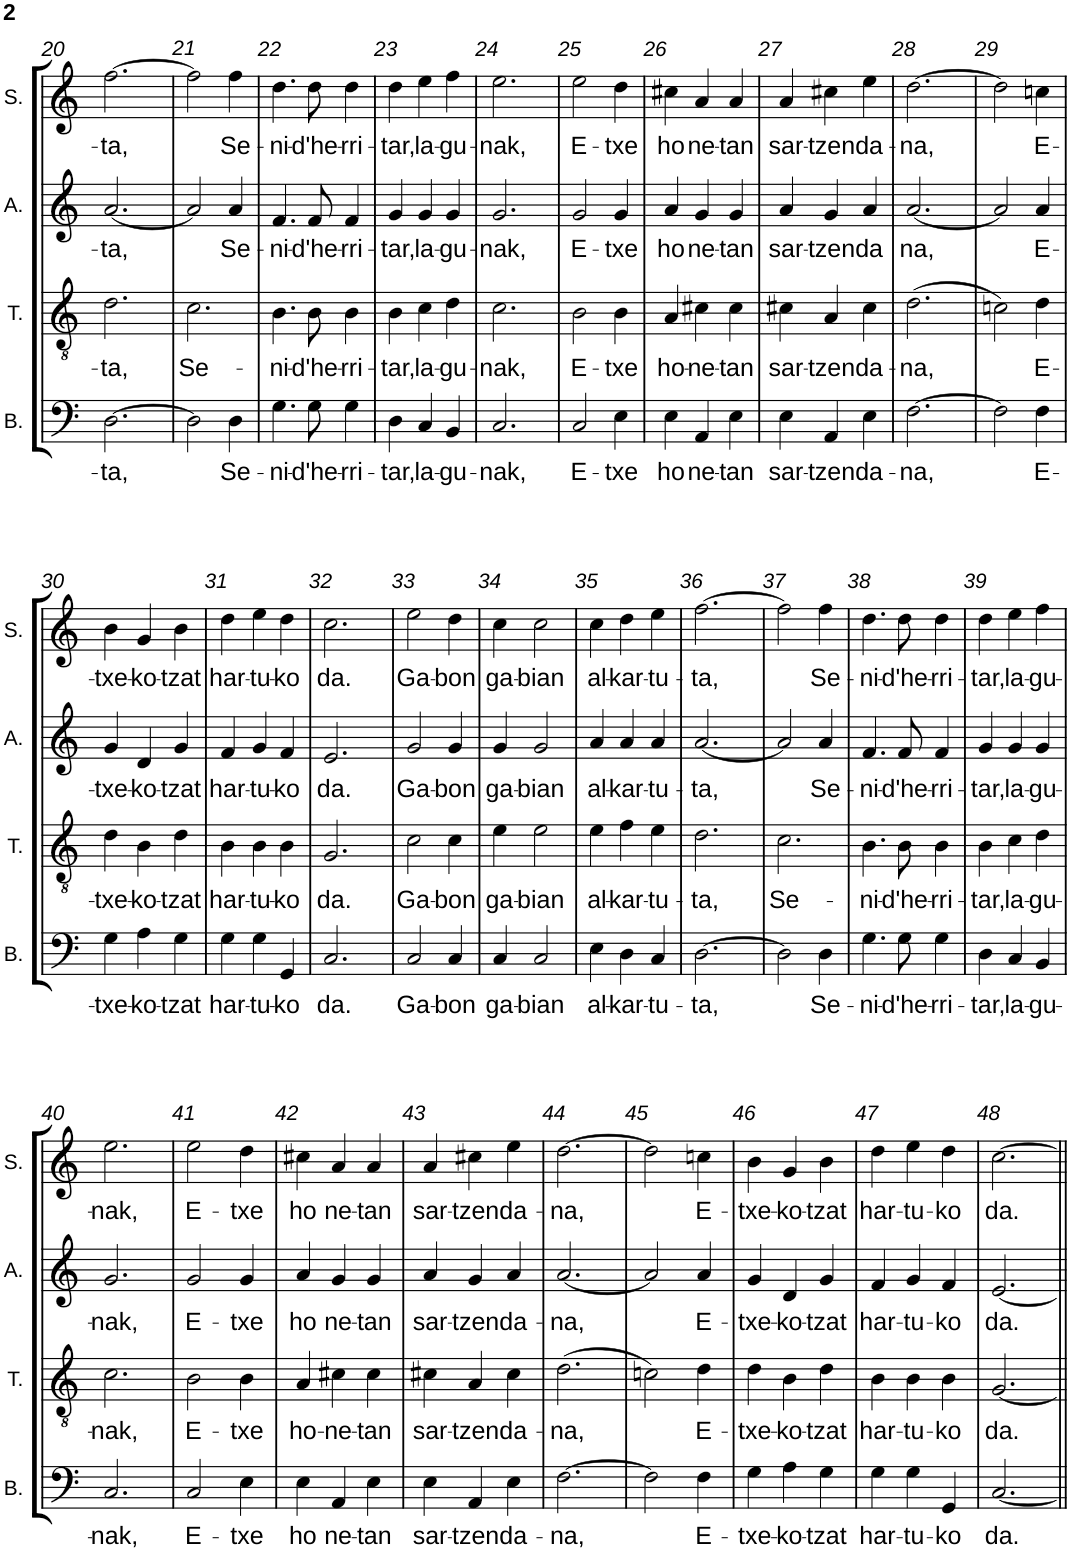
**kern	**text	**kern	**text	**kern	**text	**kern	**text
*part4	*part4	*part3	*part3	*part2	*part2	*part1	*part1
*staff4	*staff4	*staff3	*staff3	*staff2	*staff2	*staff1	*staff1
*I"Basse	*	*I"Ténor	*	*I"Alto	*	*I"Soprano	*
*I'B.	*	*I'T.	*	*I'A.	*	*I'S.	*
!!LO:PB:g=z
*clefF4	*	*clefGv2	*	*clefG2	*	*clefG2	*
*k[]	*	*k[]	*	*k[]	*	*k[]	*
*M3/4	*	*M3/4	*	*M3/4	*	*M3/4	*
=20	=20	=20	=20	=20	=20	=20	=20
!	!LO:LY:b	!	!LO:LY:b	!	!LO:LY:b	!	!LO:LY:b
[2.D\	-ta,	2.d\	-ta,	[2.a/	-ta,	[2.ff\	-ta,
=21	=21	=21	=21	=21	=21	=21	=21
!	!	!	!LO:LY:b	!	!	!	!
2D\]	.	2.c\	Se-	2a/]	.	2ff\]	.
!	!LO:LY:b	!	!	!	!LO:LY:b	!	!LO:LY:b
4D\	Se-	.	.	4a/	Se-	4ff\	Se-
=22	=22	=22	=22	=22	=22	=22	=22
!	!LO:LY:b	!	!LO:LY:b	!	!LO:LY:b	!	!LO:LY:b
4.G\	-ni-	4.B\	-ni-	4.f/	-ni-	4.dd\	-ni-
!	!LO:LY:b	!	!LO:LY:b	!	!LO:LY:b	!	!LO:LY:b
8G\	-d'he-	8B\	-d'he-	8f/	-d'he-	8dd\	-d'he-
!	!LO:LY:b	!	!LO:LY:b	!	!LO:LY:b	!	!LO:LY:b
4G\	-rri-	4B\	-rri-	4f/	-rri-	4dd\	-rri-
=23	=23	=23	=23	=23	=23	=23	=23
!	!LO:LY:b	!	!LO:LY:b	!	!LO:LY:b	!	!LO:LY:b
4D\	-tar,	4B\	-tar,	4g/	-tar,	4dd\	-tar,
!	!LO:LY:b	!	!LO:LY:b	!	!LO:LY:b	!	!LO:LY:b
4C/	la-	4c\	la-	4g/	la-	4ee\	la-
!	!LO:LY:b	!	!LO:LY:b	!	!LO:LY:b	!	!LO:LY:b
4BB/	-gu-	4d\	-gu-	4g/	-gu-	4ff\	-gu-
=24	=24	=24	=24	=24	=24	=24	=24
!	!LO:LY:b	!	!LO:LY:b	!	!LO:LY:b	!	!LO:LY:b
2.C/	-nak,	2.c\	-nak,	2.g/	-nak,	2.ee\	-nak,
=25	=25	=25	=25	=25	=25	=25	=25
!	!LO:LY:b	!	!LO:LY:b	!	!LO:LY:b	!	!LO:LY:b
2C/	E-	2B\	E-	2g/	E-	2ee\	E-
!	!LO:LY:b	!	!LO:LY:b	!	!LO:LY:b	!	!LO:LY:b
4E\	-txe	4B\	-txe	4g/	-txe	4dd\	-txe
=26	=26	=26	=26	=26	=26	=26	=26
!	!LO:LY:b	!	!LO:LY:b	!	!LO:LY:b	!	!LO:LY:b
4E\	ho	4A/	ho-	4a/	ho	4cc#X\	ho
!	!LO:LY:b	!	!LO:LY:b	!	!LO:LY:b	!	!LO:LY:b
4AA/	-ne-	4c#X\	-ne-	4g/	-ne-	4a/	-ne-
!	!LO:LY:b	!	!LO:LY:b	!	!LO:LY:b	!	!LO:LY:b
4E\	-tan	4c#\	-tan	4g/	-tan	4a/	-tan
=27	=27	=27	=27	=27	=27	=27	=27
!	!LO:LY:b	!	!LO:LY:b	!	!LO:LY:b	!	!LO:LY:b
4E\	sar-	4c#X\	sar-	4a/	sar-	4a/	sar-
!	!LO:LY:b	!	!LO:LY:b	!	!LO:LY:b	!	!LO:LY:b
4AA/	-tzen	4A/	-tzen	4g/	-tzen	4cc#X\	-tzen
!	!LO:LY:b	!	!LO:LY:b	!	!LO:LY:b	!	!LO:LY:b
4E\	da-	4c#\	da-	4a/	da	4ee\	da-
=28	=28	=28	=28	=28	=28	=28	=28
!	!LO:LY:b	!	!LO:LY:b	!	!LO:LY:b	!	!LO:LY:b
[2.F\	-na,	(2.d\	-na,	[2.a/	-na,	[2.dd\	-na,
=29	=29	=29	=29	=29	=29	=29	=29
2F\]	.	2cn\)	.	2a/]	.	2dd\]	.
!	!LO:LY:b	!	!LO:LY:b	!	!LO:LY:b	!	!LO:LY:b
4F\	E-	4d\	E-	4a/	E-	4ccn\	E-
!!LO:LB:g=z
=30	=30	=30	=30	=30	=30	=30	=30
!	!LO:LY:b	!	!LO:LY:b	!	!LO:LY:b	!	!LO:LY:b
4G\	-txe-	4d\	-txe-	4g/	-txe-	4b\	-txe-
!	!LO:LY:b	!	!LO:LY:b	!	!LO:LY:b	!	!LO:LY:b
4A\	-ko-	4B\	-ko-	4d/	-ko-	4g/	-ko-
!	!LO:LY:b	!	!LO:LY:b	!	!LO:LY:b	!	!LO:LY:b
4G\	-tzat	4d\	-tzat	4g/	-tzat	4b\	-tzat
=31	=31	=31	=31	=31	=31	=31	=31
!	!LO:LY:b	!	!LO:LY:b	!	!LO:LY:b	!	!LO:LY:b
4G\	har-	4B\	har-	4f/	har-	4dd\	har-
!	!LO:LY:b	!	!LO:LY:b	!	!LO:LY:b	!	!LO:LY:b
4G\	-tu-	4B\	-tu-	4g/	-tu-	4ee\	-tu-
!	!LO:LY:b	!	!LO:LY:b	!	!LO:LY:b	!	!LO:LY:b
4GG/	-ko	4B\	-ko	4f/	-ko	4dd\	-ko
=32	=32	=32	=32	=32	=32	=32	=32
!	!LO:LY:b	!	!LO:LY:b	!	!LO:LY:b	!	!LO:LY:b
2.C/	da.	2.G/	da.	2.e/	da.	2.cc\	da.
=33	=33	=33	=33	=33	=33	=33	=33
!	!LO:LY:b	!	!LO:LY:b	!	!LO:LY:b	!	!LO:LY:b
2C/	Ga-	2c\	Ga-	2g/	Ga-	2ee\	Ga-
!	!LO:LY:b	!	!LO:LY:b	!	!LO:LY:b	!	!LO:LY:b
4C/	-bon	4c\	-bon	4g/	-bon	4dd\	-bon
=34	=34	=34	=34	=34	=34	=34	=34
!	!LO:LY:b	!	!LO:LY:b	!	!LO:LY:b	!	!LO:LY:b
4C/	ga-	4e\	ga-	4g/	ga-	4cc\	ga-
!	!LO:LY:b	!	!LO:LY:b	!	!LO:LY:b	!	!LO:LY:b
2C/	-bian	2e\	-bian	2g/	-bian	2cc\	-bian
=35	=35	=35	=35	=35	=35	=35	=35
!	!LO:LY:b	!	!LO:LY:b	!	!LO:LY:b	!	!LO:LY:b
4E\	al-	4e\	al-	4a/	al-	4cc\	al-
!	!LO:LY:b	!	!LO:LY:b	!	!LO:LY:b	!	!LO:LY:b
4D\	-kar-	4f\	-kar-	4a/	-kar-	4dd\	-kar-
!	!LO:LY:b	!	!LO:LY:b	!	!LO:LY:b	!	!LO:LY:b
4C/	-tu-	4e\	-tu-	4a/	-tu-	4ee\	-tu-
=36	=36	=36	=36	=36	=36	=36	=36
!	!LO:LY:b	!	!LO:LY:b	!	!LO:LY:b	!	!LO:LY:b
[2.D\	-ta,	2.d\	-ta,	[2.a/	-ta,	[2.ff\	-ta,
=37	=37	=37	=37	=37	=37	=37	=37
!	!	!	!LO:LY:b	!	!	!	!
2D\]	.	2.c\	Se-	2a/]	.	2ff\]	.
!	!LO:LY:b	!	!	!	!LO:LY:b	!	!LO:LY:b
4D\	Se-	.	.	4a/	Se-	4ff\	Se-
=38	=38	=38	=38	=38	=38	=38	=38
!	!LO:LY:b	!	!LO:LY:b	!	!LO:LY:b	!	!LO:LY:b
4.G\	-ni-	4.B\	-ni-	4.f/	-ni-	4.dd\	-ni-
!	!LO:LY:b	!	!LO:LY:b	!	!LO:LY:b	!	!LO:LY:b
8G\	-d'he-	8B\	-d'he-	8f/	-d'he-	8dd\	-d'he-
!	!LO:LY:b	!	!LO:LY:b	!	!LO:LY:b	!	!LO:LY:b
4G\	-rri-	4B\	-rri-	4f/	-rri-	4dd\	-rri-
=39	=39	=39	=39	=39	=39	=39	=39
!	!LO:LY:b	!	!LO:LY:b	!	!LO:LY:b	!	!LO:LY:b
4D\	-tar,	4B\	-tar,	4g/	-tar,	4dd\	-tar,
!	!LO:LY:b	!	!LO:LY:b	!	!LO:LY:b	!	!LO:LY:b
4C/	la-	4c\	la-	4g/	la-	4ee\	la-
!	!LO:LY:b	!	!LO:LY:b	!	!LO:LY:b	!	!LO:LY:b
4BB/	-gu-	4d\	-gu-	4g/	-gu-	4ff\	-gu-
!!LO:LB:g=z
=40	=40	=40	=40	=40	=40	=40	=40
!	!LO:LY:b	!	!LO:LY:b	!	!LO:LY:b	!	!LO:LY:b
2.C/	-nak,	2.c\	-nak,	2.g/	-nak,	2.ee\	-nak,
=41	=41	=41	=41	=41	=41	=41	=41
!	!LO:LY:b	!	!LO:LY:b	!	!LO:LY:b	!	!LO:LY:b
2C/	E-	2B\	E-	2g/	E-	2ee\	E-
!	!LO:LY:b	!	!LO:LY:b	!	!LO:LY:b	!	!LO:LY:b
4E\	-txe	4B\	-txe	4g/	-txe	4dd\	-txe
=42	=42	=42	=42	=42	=42	=42	=42
!	!LO:LY:b	!	!LO:LY:b	!	!LO:LY:b	!	!LO:LY:b
4E\	ho	4A/	ho-	4a/	ho	4cc#X\	ho
!	!LO:LY:b	!	!LO:LY:b	!	!LO:LY:b	!	!LO:LY:b
4AA/	-ne-	4c#X\	-ne-	4g/	-ne-	4a/	-ne-
!	!LO:LY:b	!	!LO:LY:b	!	!LO:LY:b	!	!LO:LY:b
4E\	-tan	4c#\	-tan	4g/	-tan	4a/	-tan
=43	=43	=43	=43	=43	=43	=43	=43
!	!LO:LY:b	!	!LO:LY:b	!	!LO:LY:b	!	!LO:LY:b
4E\	sar-	4c#X\	sar-	4a/	sar-	4a/	sar-
!	!LO:LY:b	!	!LO:LY:b	!	!LO:LY:b	!	!LO:LY:b
4AA/	-tzen	4A/	-tzen	4g/	-tzen	4cc#X\	-tzen
!	!LO:LY:b	!	!LO:LY:b	!	!LO:LY:b	!	!LO:LY:b
4E\	da-	4c#\	da-	4a/	da-	4ee\	da-
=44	=44	=44	=44	=44	=44	=44	=44
!	!LO:LY:b	!	!LO:LY:b	!	!LO:LY:b	!	!LO:LY:b
[2.F\	-na,	(2.d\	-na,	[2.a/	-na,	[2.dd\	-na,
=45	=45	=45	=45	=45	=45	=45	=45
2F\]	.	2cn\)	.	2a/]	.	2dd\]	.
!	!LO:LY:b	!	!LO:LY:b	!	!LO:LY:b	!	!LO:LY:b
4F\	E-	4d\	E-	4a/	E-	4ccn\	E-
=46	=46	=46	=46	=46	=46	=46	=46
!	!LO:LY:b	!	!LO:LY:b	!	!LO:LY:b	!	!LO:LY:b
4G\	-txe-	4d\	-txe-	4g/	-txe-	4b\	-txe-
!	!LO:LY:b	!	!LO:LY:b	!	!LO:LY:b	!	!LO:LY:b
4A\	-ko-	4B\	-ko-	4d/	-ko-	4g/	-ko-
!	!LO:LY:b	!	!LO:LY:b	!	!LO:LY:b	!	!LO:LY:b
4G\	-tzat	4d\	-tzat	4g/	-tzat	4b\	-tzat
=47	=47	=47	=47	=47	=47	=47	=47
!	!LO:LY:b	!	!LO:LY:b	!	!LO:LY:b	!	!LO:LY:b
4G\	har-	4B\	har-	4f/	har-	4dd\	har-
!	!LO:LY:b	!	!LO:LY:b	!	!LO:LY:b	!	!LO:LY:b
4G\	-tu-	4B\	-tu-	4g/	-tu-	4ee\	-tu-
!	!LO:LY:b	!	!LO:LY:b	!	!LO:LY:b	!	!LO:LY:b
4GG/	-ko	4B\	-ko	4f/	-ko	4dd\	-ko
=48	=48	=48	=48	=48	=48	=48	=48
!	!LO:LY:b	!	!LO:LY:b	!	!LO:LY:b	!	!LO:LY:b
[2.C/	da.	[2.G/	da.	[2.e/	da.	[2.cc\	da.
=||	=||	=||	=||	=||	=||	=||	=||
*-	*-	*-	*-	*-	*-	*-	*-
